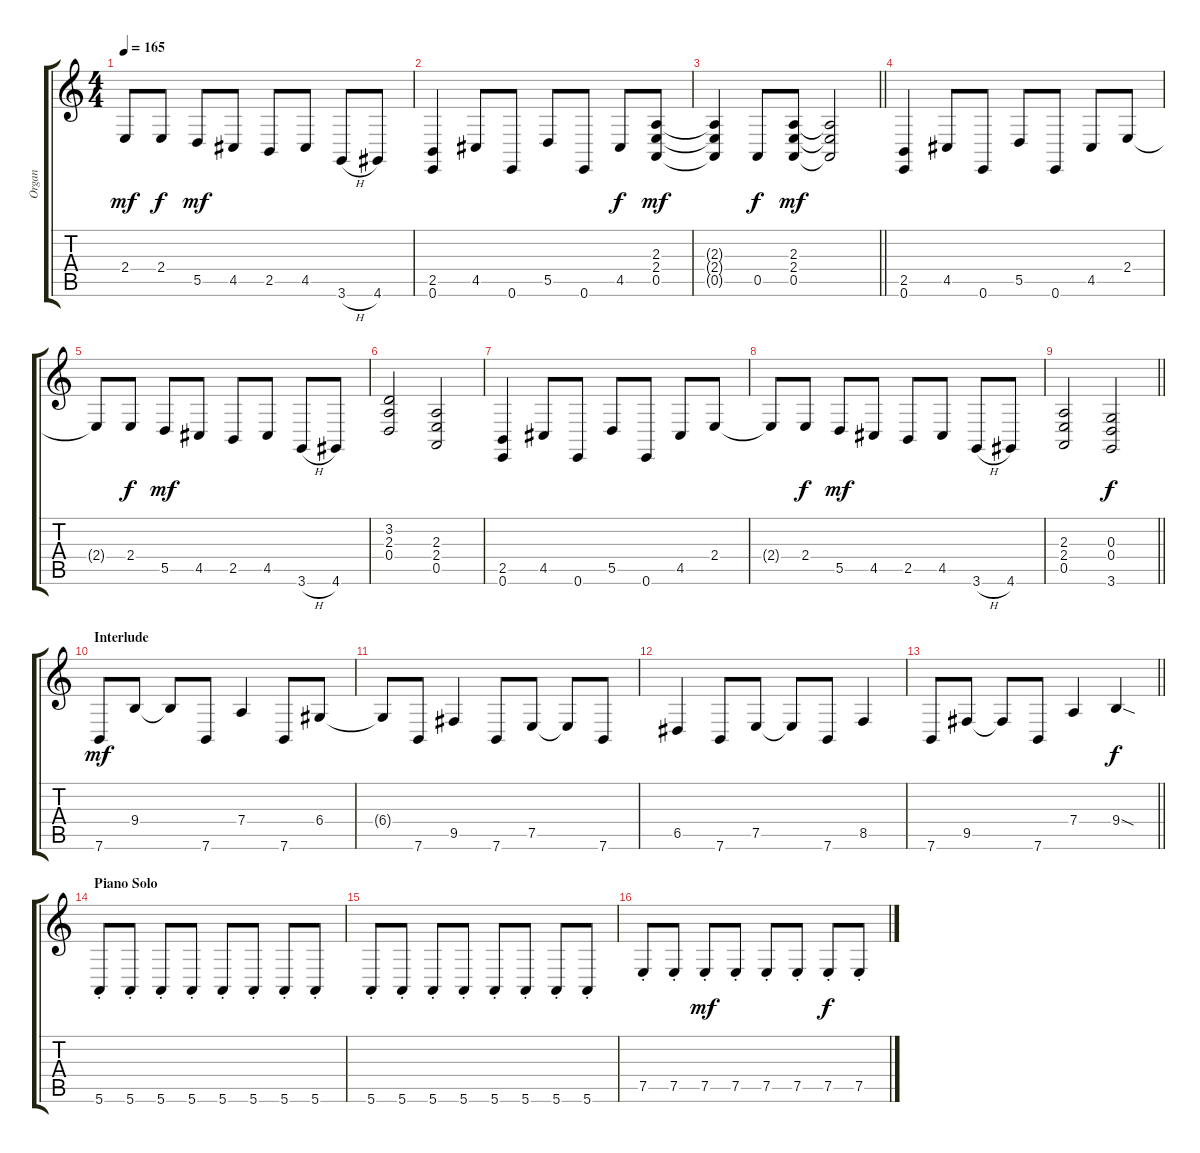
\track ("Organ" "Organ") {instrument clavinet}
\staff {score tabs}
\tuning (E4 B3 G3 D3 A2 E2) {hide}
\ts (4 4)
\tempo 165
\clef g2
\ks c
2.4{t}.8{dy mf} 2.4.8{dy f} 5.5.8{dy mf} 4.5.8 2.5.8 4.5.8 3.6{h}.8 4.6.8 |
(2.5 0.6).4 4.5.8 0.6.8 5.5.8 0.6.8 4.5.8{dy f} (2.3 2.4 0.5).8{dy mf} |
\barLineRight lightlight
(2.3{t} 2.4{t} 0.5{t}).4 0.5.8{dy f} (2.3 2.4 0.5).8{dy mf} (2.3{t} 2.4{t} 0.5{t}).2 |
(2.5 0.6).4 4.5.8 0.6.8 5.5.8 0.6.8 4.5.8 2.4.8 |
2.4{t}.8 2.4.8{dy f} 5.5.8{dy mf} 4.5.8 2.5.8 4.5.8 3.6{h}.8 4.6.8 |
(3.2 2.3 0.4).2 (2.3 2.4 0.5).2 |
(2.5 0.6).4 4.5.8 0.6.8 5.5.8 0.6.8 4.5.8 2.4.8 |
2.4{t}.8 2.4.8{dy f} 5.5.8{dy mf} 4.5.8 2.5.8 4.5.8 3.6{h}.8 4.6.8 |
\barLineRight lightlight
(2.3 2.4 0.5).2 (0.3 0.4 3.6).2{dy f} |
\section ("" "Interlude")
7.6.8{dy mf} 9.4.8 9.4{t}.8 7.6.8 7.4.4 7.6.8 6.4.8 |
6.4{t}.8 7.6.8 9.5.4 7.6.8 7.5.8 7.5{t}.8 7.6.8 |
6.5.4 7.6.8 7.5.8 7.5{t}.8 7.6.8 8.5.4 |
\barLineRight lightlight
7.6.8 9.5.8 9.5{t}.8 7.6.8 7.4.4 9.4{sod}.4{dy f} |
\section ("" "Piano Solo")
5.6{st}.8 5.6{st}.8 5.6{st}.8 5.6{st}.8 5.6{st}.8 5.6{st}.8 5.6{st}.8 5.6{st}.8 |
5.6{st}.8 5.6{st}.8 5.6{st}.8 5.6{st}.8 5.6{st}.8 5.6{st}.8 5.6{st}.8 5.6{st}.8 |
7.5{st}.8 7.5{st}.8 7.5{st}.8{dy mf} 7.5{st}.8 7.5{st}.8 7.5{st}.8 7.5{st}.8{dy f} 7.5{st}.8
